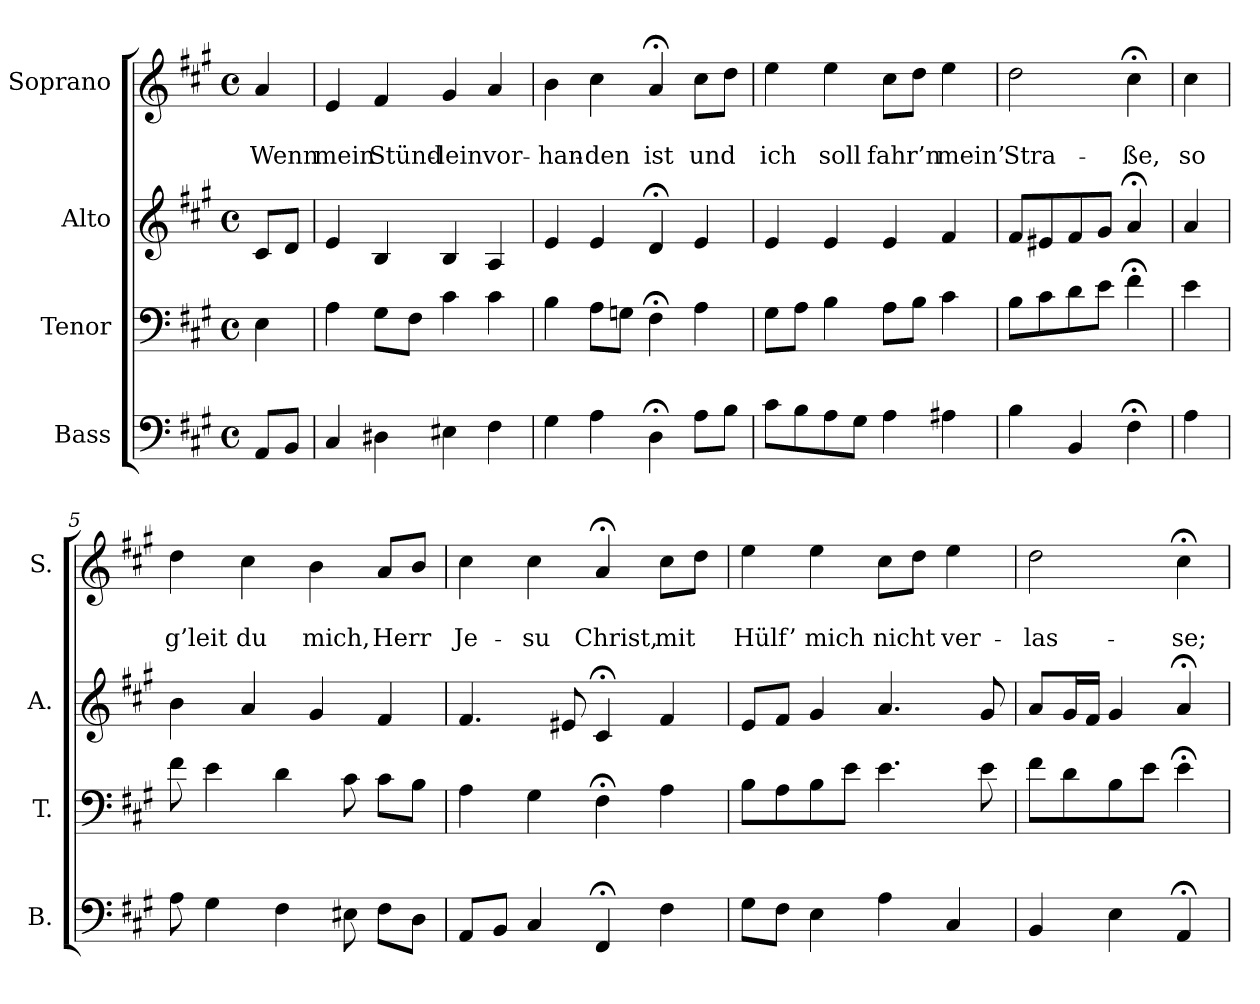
**kern	**kern	**kern	**kern	**text	**text
*part4	*part3	*part2	*part1	*part1	*part1
*staff4	*staff3	*staff2	*staff1	*staff1	*staff1
*I"Bass	*I"Tenor	*I"Alto	*I"Soprano	*	*
*I'B.	*I'T.	*I'A.	*I'S.	*	*
*clefF4	*clefF4	*clefG2	*clefG2	*	*
*k[f#c#g#]	*k[f#c#g#]	*k[f#c#g#]	*k[f#c#g#]	*	*
*A:	*A:	*A:	*A:	*	*
*M4/4	*M4/4	*M4/4	*M4/4	*	*
*met(c)	*met(c)	*met(c)	*met(c)	*	*
=	=	=	=	=	=
8AA/L	4E\	8c#/L	4a/	.	Wenn
8BB/J	.	8d/J	.	.	.
=1	=1	=1	=1	=1	=1
4C#/	4A\	4e/	4e/	.	mein
4D#X\	8G#\L	4B/	4f#/	.	Stünd-
.	8F#\J	.	.	.	.
4E#X\	4c#\	4B/	4g#/	.	-lein
4F#\	4c#\	4A/	4a/	.	vor-
=2	=2	=2	=2	=2	=2
4G#\	4B\	4e/	4b\	.	-han-
4A\	8A\L	4e/	4cc#\	.	-den
.	8Gn\J	.	.	.	.
4D;<\	4F#;<\	4d;</	4a;</	.	ist
8A\L	4A\	4e/	8cc#\L	.	und
8B\J	.	.	8dd\J	.	.
=3	=3	=3	=3	=3	=3
8c#\L	8G#\L	4e/	4ee\	.	ich
8B\	8A\J	.	.	.	.
8A\	4B\	4e/	4ee\	.	soll
8G#\J	.	.	.	.	.
4A\	8A\L	4e/	8cc#\L	.	fahr’n
.	8B\J	.	8dd\J	.	.
4A#X\	4c#\	4f#/	4ee\	.	mein’
=4	=4	=4	=4	=4	=4
4B\	8B\L	8f#/L	2dd\	.	Stra-
.	8c#\	8e#X/	.	.	.
4BB/	8d\	8f#/	.	.	.
.	8e\J	8g#/J	.	.	.
4F#;<\	4f#;<\	4a;</	4cc#;<\	.	-ße,
!!LO:LB:g=z
=4a	=4a	=4a	=4a	=4a	=4a
4A\	4e\	4a/	4cc#\	.	so
=5	=5	=5	=5	=5	=5
8A\	8f#\	4b\	4dd\	.	g’leit
4G#\	4e\	.	.	.	.
.	.	4a/	4cc#\	.	du
4F#\	4d\	.	.	.	.
.	.	4g#/	4b\	.	mich,
8E#X\	8c#\	.	.	.	.
8F#\L	8c#\L	4f#/	8a/L	.	Herr
8D\J	8B\J	.	8b/J	.	.
=6	=6	=6	=6	=6	=6
8AA/L	4A\	4.f#/	4cc#\	.	Je-
8BB/J	.	.	.	.	.
4C#/	4G#\	.	4cc#\	.	-su
.	.	8e#X/	.	.	.
4FF#;</	4F#;<\	4c#;</	4a;</	.	Christ,
4F#\	4A\	4f#/	8cc#\L	.	mit
.	.	.	8dd\J	.	.
=7	=7	=7	=7	=7	=7
8G#\L	8B\L	8e/L	4ee\	.	Hülf’
8F#\J	8A\	8f#/J	.	.	.
4E\	8B\	4g#/	4ee\	.	mich
.	8e\J	.	.	.	.
4A\	4.e\	4.a/	8cc#\L	.	nicht
.	.	.	8dd\J	.	.
4C#/	.	.	4ee\	.	ver-
.	8e\	8g#/	.	.	.
=8	=8	=8	=8	=8	=8
4BB/	8f#\L	8a/L	2dd\	.	-las-
.	8d\	16g#/L	.	.	.
.	.	16f#/JJ	.	.	.
4E\	8B\	4g#/	.	.	.
.	8e\J	.	.	.	.
4AA;</	4e;<\	4a;</	4cc#;<\	.	-se;
=	=	=	=	=	=
*-	*-	*-	*-	*-	*-
